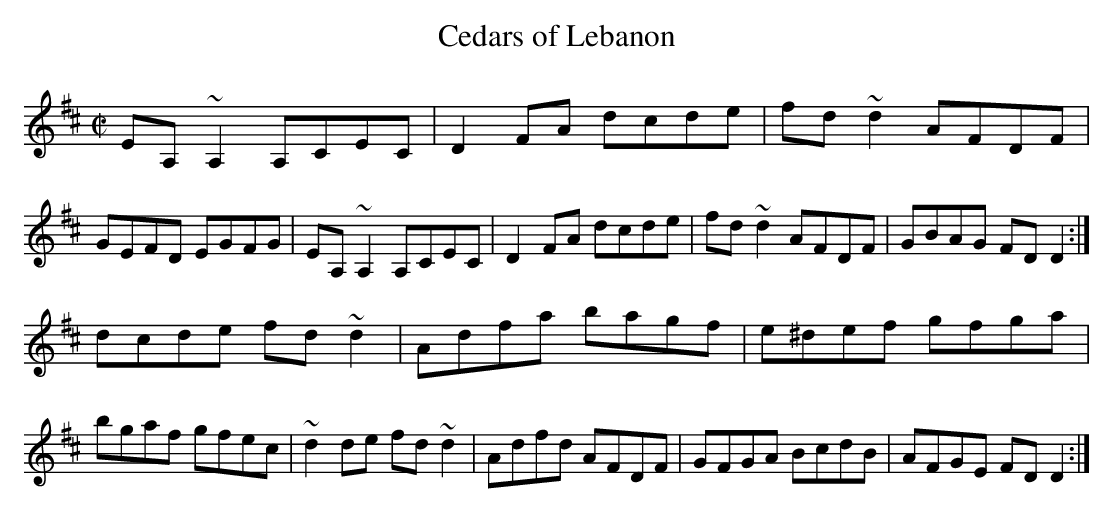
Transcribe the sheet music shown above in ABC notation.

X:1.1
T:Cedars of Lebanon
M:C|
K:D
EA,~A,2 A,CEC|D2FA dcde|fd~d2 AFDF|GEFD EGFG|             EA,~A,2 A,CEC|D2FA dcde|fd~d2 AFDF|GBAG FDD2:|
dcde fd~d2|Adfa bagf|e^def gfga|bgaf gfec|            ~d2de fd~d2|Adfd AFDF|GFGA BcdB|AFGE FDD2:|
